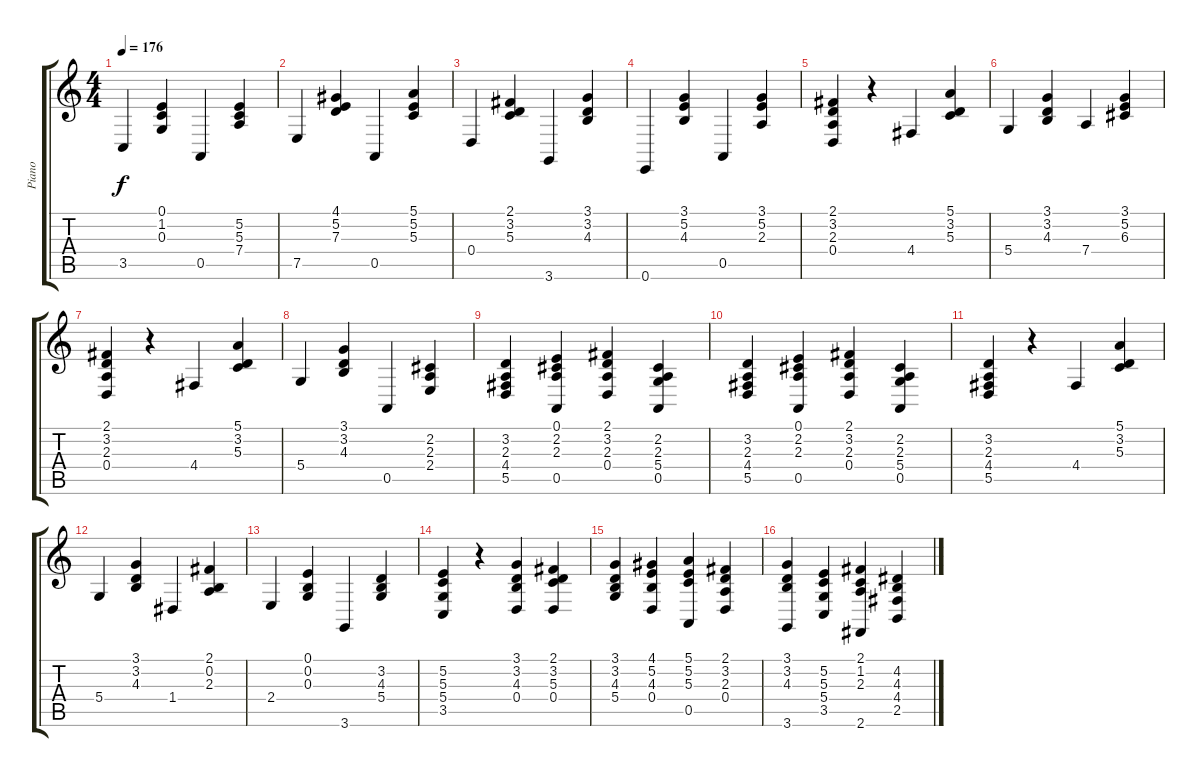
\track ("Piano" "Piano") {instrument acousticgrandpiano}
\staff {score tabs}
\tuning (E4 B3 G3 D3 A2 E2) {hide}
\ts (4 4)
\tempo 176
\clef g2
\ks c
3.5.4{dy f} (0.1 1.2 0.3).4 0.5.4 (5.2 5.3 7.4).4 |
7.5.4 (4.1 5.2 7.3).4 0.5.4 (5.1 5.2 5.3).4 |
0.4.4 (2.1 3.2 5.3).4 3.6.4 (3.1 3.2 4.3).4 |
0.6.4 (3.1 5.2 4.3).4 0.5.4 (3.1 5.2 2.3).4 |
(2.1 3.2 2.3 0.4).4 r.4 4.4.4 (5.1 3.2 5.3).4 |
5.4.4 (3.1 3.2 4.3).4 7.4.4 (3.1 5.2 6.3).4 |
(2.1 3.2 2.3 0.4).4 r.4 4.4.4 (5.1 3.2 5.3).4 |
5.4.4 (3.1 3.2 4.3).4 0.5.4 (2.2 2.3 2.4).4 |
(3.2 2.3 4.4 5.5).4 (0.1 2.2 2.3 0.5).4 (2.1 3.2 2.3 0.4).4 (2.2 2.3 5.4 0.5).4 |
(3.2 2.3 4.4 5.5).4 (0.1 2.2 2.3 0.5).4 (2.1 3.2 2.3 0.4).4 (2.2 2.3 5.4 0.5).4 |
(3.2 2.3 4.4 5.5).4 r.4 4.4.4 (5.1 3.2 5.3).4 |
5.4.4 (3.1 3.2 4.3).4 1.4.4 (2.1 0.2 2.3).4 |
2.4.4 (0.1 0.2 0.3).4 3.6.4 (3.2 4.3 5.4).4 |
(5.2 5.3 5.4 3.5).4 r.4 (3.1 3.2 4.3 0.4).4 (2.1 3.2 5.3 0.4).4 |
(3.1 3.2 4.3 5.4).4 (4.1 5.2 4.3 0.4).4 (5.1 5.2 5.3 0.5).4 (2.1 3.2 2.3 0.4).4 |
(3.1 3.2 4.3 3.6).4 (5.2 5.3 5.4 3.5).4 (2.1 1.2 2.3 2.6).4 (4.2 4.3 4.4 2.5).4
